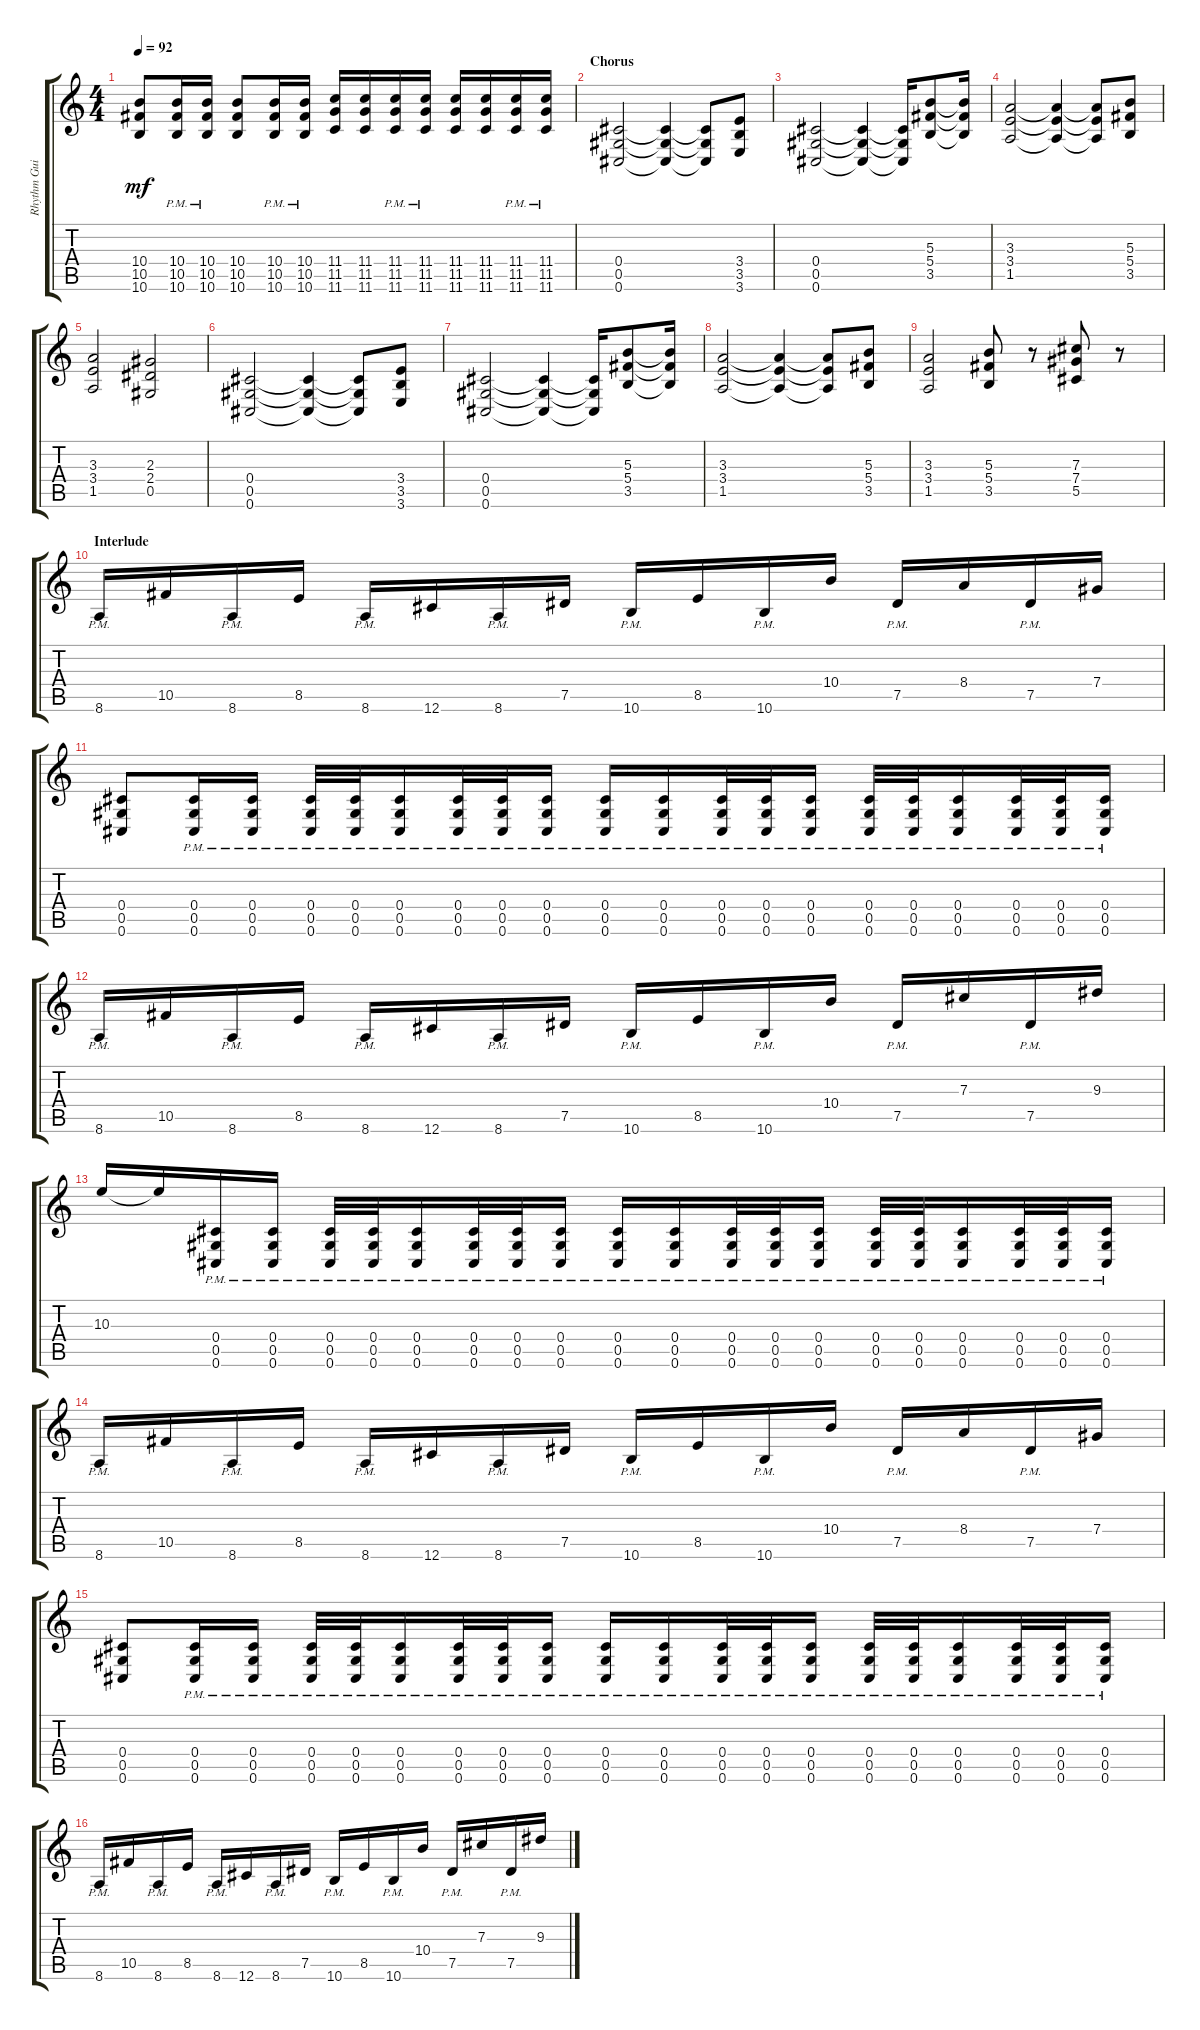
\track ("Rhythm Guitar" "Rhythm Gui") {instrument distortionguitar}
\staff {score tabs}
\tuning (Eb4 Bb3 Gb3 Db3 Ab2 Db2) {hide}
\ts (4 4)
\tempo 92
\clef g2
\ks c
(10.4 10.5 10.6).8{dy mf} (10.4{pm} 10.5{pm} 10.6{pm}).16 (10.4{pm} 10.5{pm} 10.6{pm}).16 (10.4 10.5 10.6).8 (10.4{pm} 10.5{pm} 10.6{pm}).16 (10.4{pm} 10.5{pm} 10.6{pm}).16 (11.4 11.5 11.6).16 (11.4 11.5 11.6).16 (11.4{pm} 11.5{pm} 11.6{pm}).16 (11.4{pm} 11.5{pm} 11.6{pm}).16 (11.4 11.5 11.6).16 (11.4 11.5 11.6).16 (11.4{pm} 11.5{pm} 11.6{pm}).16 (11.4{pm} 11.5{pm} 11.6{pm}).16 |
\section ("" "Chorus")
(0.4 0.5 0.6).2 (0.4{t} 0.5{t} 0.6{t}).4 (0.4{t} 0.5{t} 0.6{t}).8 (3.4 3.5 3.6).8 |
(0.4 0.5 0.6).2 (0.4{t} 0.5{t} 0.6{t}).4 (0.4{t} 0.5{t} 0.6{t}).16 (5.3 5.4 3.5).8 (5.3{t} 5.4{t} 3.5{t}).16 |
(3.3 3.4 1.5).2 (3.3{t} 3.4{t} 1.5{t}).4 (3.3{t} 3.4{t} 1.5{t}).8 (5.3 5.4 3.5).8 |
(3.3 3.4 1.5).2 (2.3 2.4 0.5).2 |
(0.4 0.5 0.6).2 (0.4{t} 0.5{t} 0.6{t}).4 (0.4{t} 0.5{t} 0.6{t}).8 (3.4 3.5 3.6).8 |
(0.4 0.5 0.6).2 (0.4{t} 0.5{t} 0.6{t}).4 (0.4{t} 0.5{t} 0.6{t}).16 (5.3 5.4 3.5).8 (5.3{t} 5.4{t} 3.5{t}).16 |
(3.3 3.4 1.5).2 (3.3{t} 3.4{t} 1.5{t}).4 (3.3{t} 3.4{t} 1.5{t}).8 (5.3 5.4 3.5).8 |
(3.3 3.4 1.5).2 (5.3 5.4 3.5).8 r.8 (7.3 7.4 5.5).8 r.8 |
\section ("" "Interlude")
8.6{pm}.16 10.5.16 8.6{pm}.16 8.5.16 8.6{pm}.16 12.6.16 8.6{pm}.16 7.5.16 10.6{pm}.16 8.5.16 10.6{pm}.16 10.4.16 7.5{pm}.16 8.4.16 7.5{pm}.16 7.4.16 |
(0.4 0.5 0.6).8 (0.4{pm} 0.5{pm} 0.6{pm}).16 (0.4{pm} 0.5{pm} 0.6{pm}).16 (0.4{pm} 0.5{pm} 0.6{pm}).32 (0.4{pm} 0.5{pm} 0.6{pm}).32 (0.4{pm} 0.5{pm} 0.6{pm}).16 (0.4{pm} 0.5{pm} 0.6{pm}).32 (0.4{pm} 0.5{pm} 0.6{pm}).32 (0.4{pm} 0.5{pm} 0.6{pm}).16 (0.4{pm} 0.5{pm} 0.6{pm}).16 (0.4{pm} 0.5{pm} 0.6{pm}).16 (0.4{pm} 0.5{pm} 0.6{pm}).32 (0.4{pm} 0.5{pm} 0.6{pm}).32 (0.4{pm} 0.5{pm} 0.6{pm}).16 (0.4{pm} 0.5{pm} 0.6{pm}).32 (0.4{pm} 0.5{pm} 0.6{pm}).32 (0.4{pm} 0.5{pm} 0.6{pm}).16 (0.4{pm} 0.5{pm} 0.6{pm}).32 (0.4{pm} 0.5{pm} 0.6{pm}).32 (0.4{pm} 0.5{pm} 0.6{pm}).16 |
8.6{pm}.16 10.5.16 8.6{pm}.16 8.5.16 8.6{pm}.16 12.6.16 8.6{pm}.16 7.5.16 10.6{pm}.16 8.5.16 10.6{pm}.16 10.4.16 7.5{pm}.16 7.3.16 7.5{pm}.16 9.3.16 |
10.3.16 10.3{t}.16 (0.4{pm} 0.5{pm} 0.6{pm}).16 (0.4{pm} 0.5{pm} 0.6{pm}).16 (0.4{pm} 0.5{pm} 0.6{pm}).32 (0.4{pm} 0.5{pm} 0.6{pm}).32 (0.4{pm} 0.5{pm} 0.6{pm}).16 (0.4{pm} 0.5{pm} 0.6{pm}).32 (0.4{pm} 0.5{pm} 0.6{pm}).32 (0.4{pm} 0.5{pm} 0.6{pm}).16 (0.4{pm} 0.5{pm} 0.6{pm}).16 (0.4{pm} 0.5{pm} 0.6{pm}).16 (0.4{pm} 0.5{pm} 0.6{pm}).32 (0.4{pm} 0.5{pm} 0.6{pm}).32 (0.4{pm} 0.5{pm} 0.6{pm}).16 (0.4{pm} 0.5{pm} 0.6{pm}).32 (0.4{pm} 0.5{pm} 0.6{pm}).32 (0.4{pm} 0.5{pm} 0.6{pm}).16 (0.4{pm} 0.5{pm} 0.6{pm}).32 (0.4{pm} 0.5{pm} 0.6{pm}).32 (0.4{pm} 0.5{pm} 0.6{pm}).16 |
8.6{pm}.16 10.5.16 8.6{pm}.16 8.5.16 8.6{pm}.16 12.6.16 8.6{pm}.16 7.5.16 10.6{pm}.16 8.5.16 10.6{pm}.16 10.4.16 7.5{pm}.16 8.4.16 7.5{pm}.16 7.4.16 |
(0.4 0.5 0.6).8 (0.4{pm} 0.5{pm} 0.6{pm}).16 (0.4{pm} 0.5{pm} 0.6{pm}).16 (0.4{pm} 0.5{pm} 0.6{pm}).32 (0.4{pm} 0.5{pm} 0.6{pm}).32 (0.4{pm} 0.5{pm} 0.6{pm}).16 (0.4{pm} 0.5{pm} 0.6{pm}).32 (0.4{pm} 0.5{pm} 0.6{pm}).32 (0.4{pm} 0.5{pm} 0.6{pm}).16 (0.4{pm} 0.5{pm} 0.6{pm}).16 (0.4{pm} 0.5{pm} 0.6{pm}).16 (0.4{pm} 0.5{pm} 0.6{pm}).32 (0.4{pm} 0.5{pm} 0.6{pm}).32 (0.4{pm} 0.5{pm} 0.6{pm}).16 (0.4{pm} 0.5{pm} 0.6{pm}).32 (0.4{pm} 0.5{pm} 0.6{pm}).32 (0.4{pm} 0.5{pm} 0.6{pm}).16 (0.4{pm} 0.5{pm} 0.6{pm}).32 (0.4{pm} 0.5{pm} 0.6{pm}).32 (0.4{pm} 0.5{pm} 0.6{pm}).16 |
8.6{pm}.16 10.5.16 8.6{pm}.16 8.5.16 8.6{pm}.16 12.6.16 8.6{pm}.16 7.5.16 10.6{pm}.16 8.5.16 10.6{pm}.16 10.4.16 7.5{pm}.16 7.3.16 7.5{pm}.16 9.3.16
